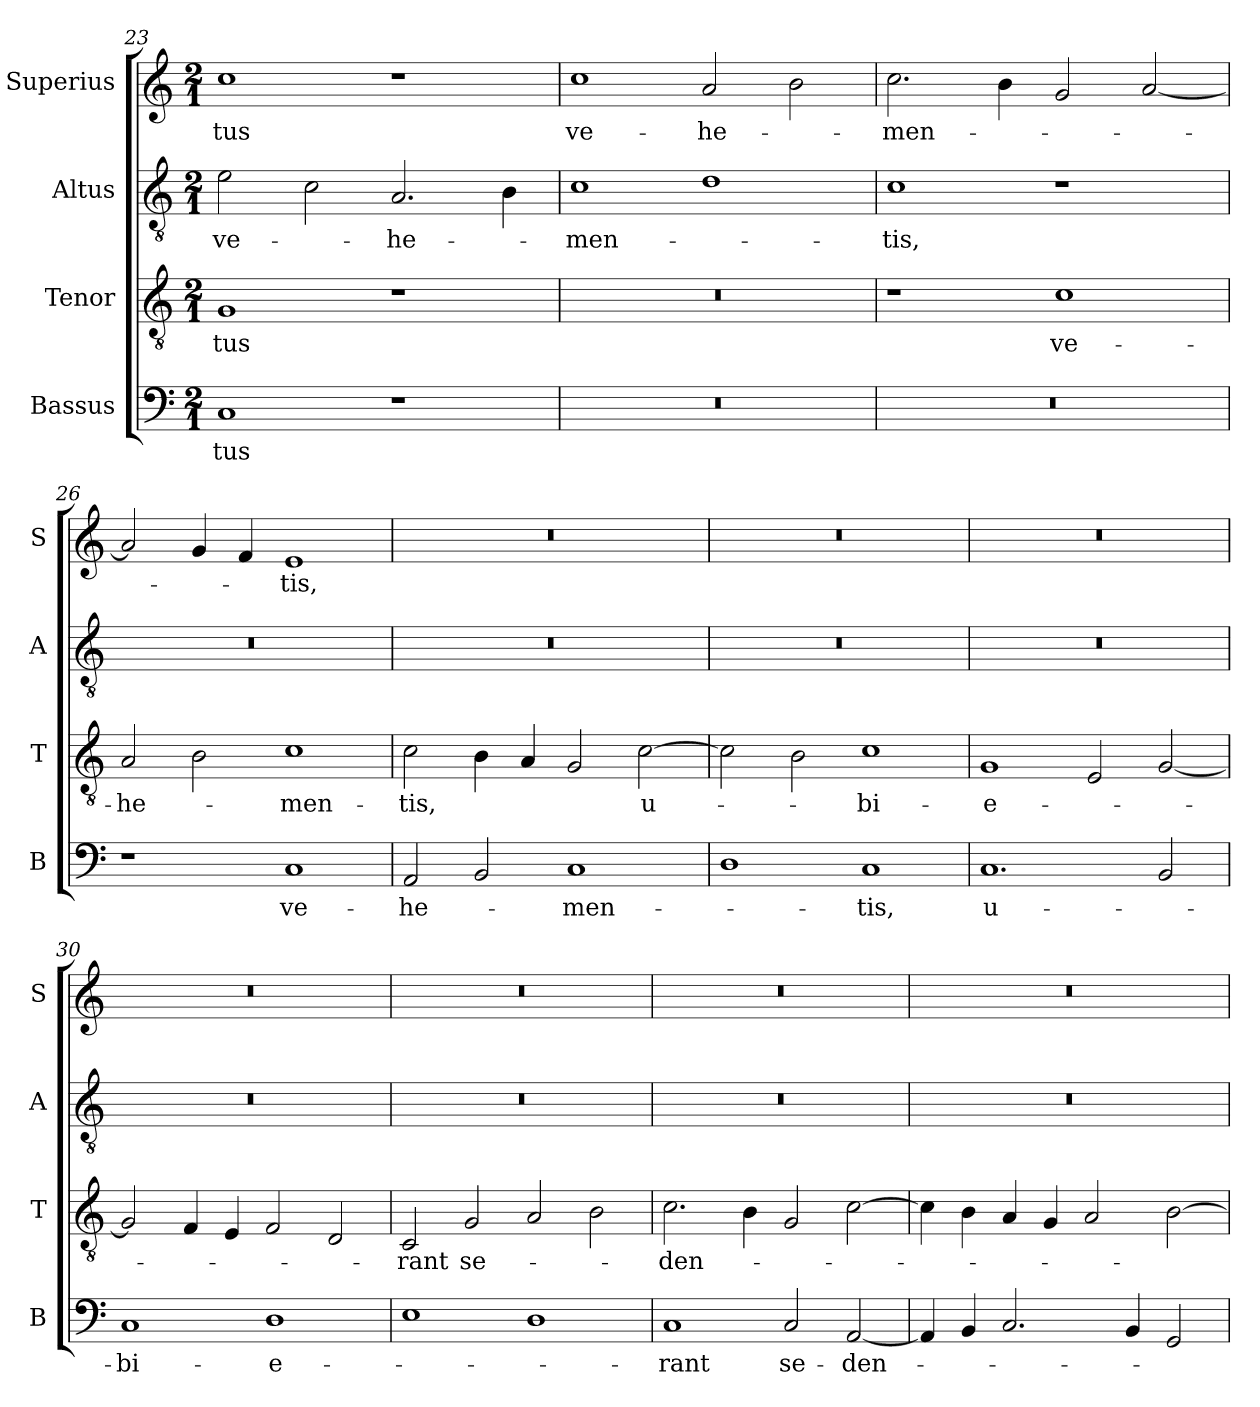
**kern	**text	**kern	**text	**kern	**text	**kern	**text
*part4	*part4	*part3	*part3	*part2	*part2	*part1	*part1
*staff4	*staff4	*staff3	*staff3	*staff2	*staff2	*staff1	*staff1
*I"Bassus	*	*I"Tenor	*	*I"Altus	*	*I"Superius	*
*I'B	*	*I'T	*	*I'A	*	*I'S	*
*clefF4	*	*clefGv2	*	*clefGv2	*	*clefG2	*
*k[]	*	*k[]	*	*k[]	*	*k[]	*
*M2/1	*	*M2/1	*	*M2/1	*	*M2/1	*
=23	=23	=23	=23	=23	=23	=23	=23
1C	-tus	1G	-tus	2e	ve-	1cc	-tus
.	.	.	.	2c	.	.	.
1r	.	1r	.	2.A	-he-	1r	.
.	.	.	.	4B	.	.	.
=24	=24	=24	=24	=24	=24	=24	=24
0r	.	0r	.	1c	-men-	1cc	ve-
.	.	.	.	1d	.	2a	-he-
.	.	.	.	.	.	2b	.
=25	=25	=25	=25	=25	=25	=25	=25
0r	.	1r	.	1c	-tis,	2.cc	-men-
.	.	.	.	.	.	4b	.
.	.	1c	ve-	1r	.	2g	.
.	.	.	.	.	.	[2a	.
=26	=26	=26	=26	=26	=26	=26	=26
1r	.	2A	-he-	0r	.	2a]	.
.	.	2B	.	.	.	4g	.
.	.	.	.	.	.	4f	.
1C	ve-	1c	-men-	.	.	1e	-tis,
=27	=27	=27	=27	=27	=27	=27	=27
2AA	-he-	2c	-tis,	0r	.	0r	.
2BB	.	4B	.	.	.	.	.
.	.	4A	.	.	.	.	.
1C	-men-	2G	.	.	.	.	.
.	.	[2c	u-	.	.	.	.
=28	=28	=28	=28	=28	=28	=28	=28
1D	.	2c]	.	0r	.	0r	.
.	.	2B	.	.	.	.	.
1C	-tis,	1c	-bi-	.	.	.	.
=29	=29	=29	=29	=29	=29	=29	=29
1.C	u-	1G	-e-	0r	.	0r	.
.	.	2E	.	.	.	.	.
2BB	.	[2G	.	.	.	.	.
=30	=30	=30	=30	=30	=30	=30	=30
1C	-bi-	2G]	.	0r	.	0r	.
.	.	4F	.	.	.	.	.
.	.	4E	.	.	.	.	.
1D	-e-	2F	.	.	.	.	.
.	.	2D	.	.	.	.	.
=31	=31	=31	=31	=31	=31	=31	=31
1E	.	2C	-rant	0r	.	0r	.
.	.	2G	se-	.	.	.	.
1D	.	2A	.	.	.	.	.
.	.	2B	.	.	.	.	.
=32	=32	=32	=32	=32	=32	=32	=32
1C	-rant	2.c	-den-	0r	.	0r	.
.	.	4B	.	.	.	.	.
2C	se-	2G	.	.	.	.	.
[2AA	-den-	[2c	.	.	.	.	.
=33	=33	=33	=33	=33	=33	=33	=33
4AA]	.	4c]	.	0r	.	0r	.
4BB	.	4B	.	.	.	.	.
2.C	.	4A	.	.	.	.	.
.	.	4G	.	.	.	.	.
.	.	2A	.	.	.	.	.
4BB	.	.	.	.	.	.	.
2GG	.	[2B	.	.	.	.	.
=	=	=	=	=	=	=	=
*-	*-	*-	*-	*-	*-	*-	*-
